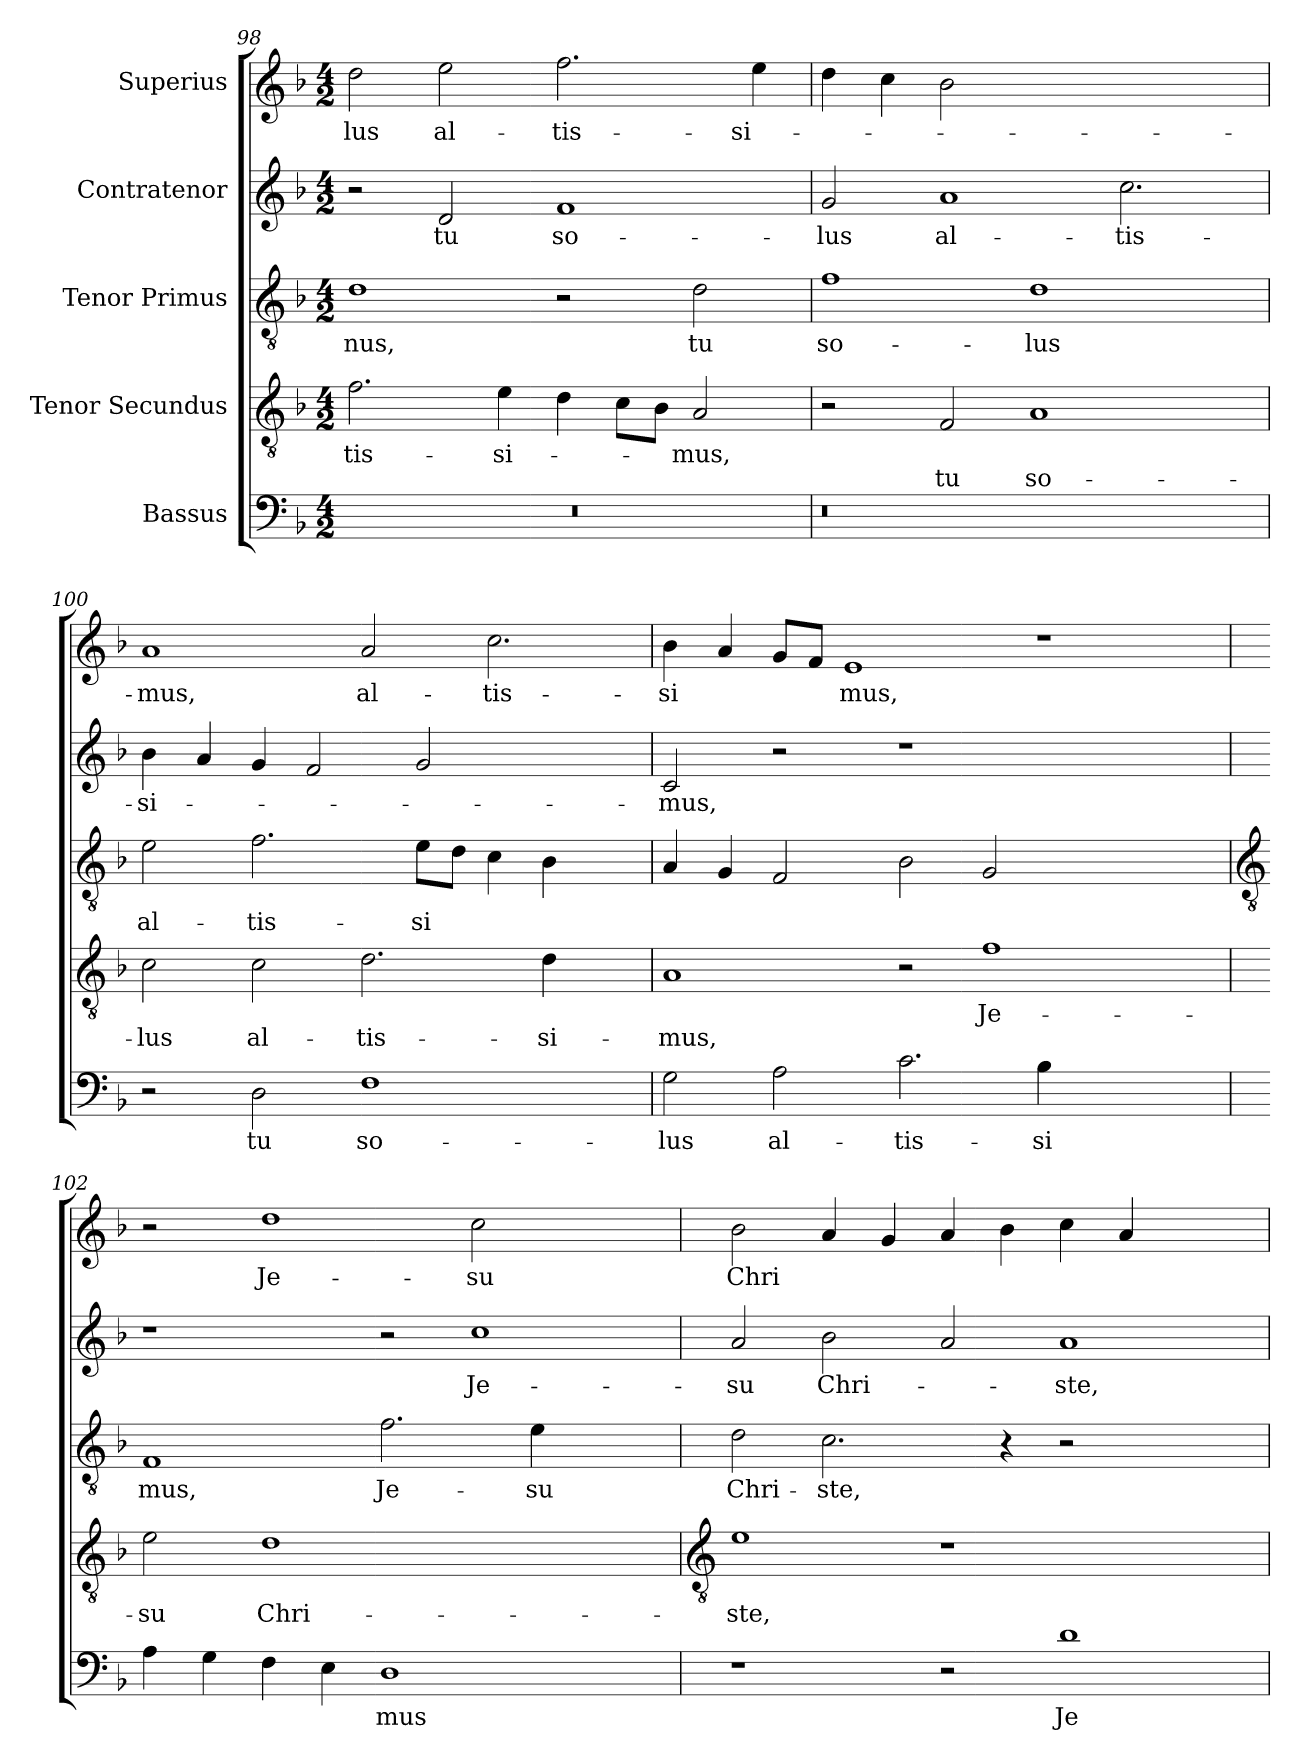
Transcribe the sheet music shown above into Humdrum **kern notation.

**kern	**text	**kern	**text	**text	**kern	**text	**kern	**text	**kern	**text
*part5	*part5	*part4	*part4	*part4	*part3	*part3	*part2	*part2	*part1	*part1
*staff5	*staff5	*staff4	*staff4	*staff4	*staff3	*staff3	*staff2	*staff2	*staff1	*staff1
*I"Bassus	*	*I"Tenor Secundus	*	*	*I"Tenor Primus	*	*I"Contratenor	*	*I"Superius	*
!!LO:LB:g=z
*clefF4	*	*clefGv2	*	*	*clefGv2	*	*clefG2	*	*clefG2	*
*k[b-]	*	*k[b-]	*	*	*k[b-]	*	*k[b-]	*	*k[b-]	*
*F:	*	*F:	*	*	*F:	*	*F:	*	*F:	*
*M4/2	*	*M4/2	*	*	*M4/2	*	*M4/2	*	*M4/2	*
=98A	=98A	=98A	=98A	=98A	=98A	=98A	=98A	=98A	=98A	=98A
!	!	!	!LO:LY:b	!	!	!LO:LY:b	!	!	!	!LO:LY:b
0r	.	2.f	-tis-	.	1d	-nus,	2r	.	2dd	-lus
!	!	!	!	!	!	!	!	!LO:LY:b	!	!LO:LY:b
.	.	.	.	.	.	.	2d	tu	2ee	al-
!	!	!	!LO:LY:b	!	!	!	!	!	!	!
.	.	4e	-si-	.	.	.	.	.	.	.
!	!	!	!	!	!	!	!	!LO:LY:b	!	!LO:LY:b
.	.	4d	.	.	2r	.	1f	so-	2.ff	-tis-
.	.	8cL	.	.	.	.	.	.	.	.
.	.	8B-J	.	.	.	.	.	.	.	.
!	!	!	!LO:LY:b	!	!	!LO:LY:b	!	!	!	!
.	.	2A	-mus,	.	2d	tu	.	.	.	.
!	!	!	!	!	!	!	!	!	!	!LO:LY:b
.	.	.	.	.	.	.	.	.	4ee	-si-
=99A	=99A	=99A	=99A	=99A	=99A	=99A	=99A	=99A	=99A	=99A
!	!	!	!	!	!	!LO:LY:b	!	!LO:LY:b	!	!
0r	.	2r	.	.	1f	so-	2g	-lus	4dd	.
.	.	.	.	.	.	.	.	.	4cc	.
!	!	!	!	!LO:LY:b	!	!	!	!LO:LY:b	!	!
.	.	2F	.	tu	.	.	1a	al-	2b-	.
!	!	!	!	!LO:LY:b	!	!LO:LY:b	!	!	!	!
.	.	1A	.	so-	1d	-lus	.	.	1ryy	.
!	!	!	!	!	!	!	!	!LO:LY:b	!	!
.	.	.	.	.	.	.	2.cc	-tis-	.	.
4ryy	.	4ryy	.	.	4ryy	.	.	.	4ryy	.
!!LO:LB:g=z
=100	=100	=100	=100	=100	=100	=100	=100	=100	=100	=100
!	!	!	!	!LO:LY:b	!	!LO:LY:b	!	!LO:LY:b	!	!LO:LY:b
2r	.	2c	.	-lus	2e	al-	4b-	-si-	1a	-mus,
.	.	.	.	.	.	.	4a	.	.	.
!	!LO:LY:b	!	!	!LO:LY:b	!	!LO:LY:b	!	!	!	!
2D	tu	2c	.	al-	2.f	-tis-	4g	.	.	.
.	.	.	.	.	.	.	2f	.	.	.
!	!LO:LY:b	!	!	!LO:LY:b	!	!	!	!	!	!LO:LY:b
1F	so-	2.d	.	-tis-	.	.	.	.	2a	al-
!	!	!	!	!	!	!LO:LY:b	!	!	!	!
.	.	.	.	.	8eL	-si	2g	.	.	.
.	.	.	.	.	8dJ	.	.	.	.	.
!	!	!	!	!	!	!	!	!	!	!LO:LY:b
.	.	.	.	.	4c	.	.	.	2.cc	-tis-
!	!	!	!	!LO:LY:b	!	!	!	!	!	!
.	.	4d	.	-si-	4B-	.	2ryy	.	.	.
4ryy	.	4ryy	.	.	4ryy	.	.	.	.	.
!!LO:LB:g=z
=101	=101	=101	=101	=101	=101	=101	=101	=101	=101	=101
!	!LO:LY:b	!	!	!LO:LY:b	!	!	!	!LO:LY:b	!	!LO:LY:b
2G	-lus	1A	.	-mus,	4A	.	2c	-mus,	4b-	-si
.	.	.	.	.	4G	.	.	.	4a	.
!	!LO:LY:b	!	!	!	!	!	!	!	!	!
2A	al-	.	.	.	2F	.	2r	.	8gL	.
.	.	.	.	.	.	.	.	.	8fJ	.
!	!	!	!	!	!	!	!	!	!	!LO:LY:b
.	.	.	.	.	.	.	.	.	1e	mus,
!	!LO:LY:b	!	!	!	!	!	!	!	!	!
2.c	-tis-	2r	.	.	2B-	.	1r	.	.	.
!	!	!	!LO:LY:b	!	!	!	!	!	!	!
.	.	1f	Je-	.	2G	.	.	.	.	.
!	!LO:LY:b	!	!	!	!	!	!	!	!	!
4B-	-si	.	.	.	.	.	.	.	1r	.
2.ryy	.	.	.	.	2.ryy	.	2.ryy	.	.	.
.	.	4ryy	.	.	.	.	.	.	.	.
!!LO:LB:g=z
=102	=102	=102	=102	=102	=102	=102	=102	=102	=102	=102
*	*	*	*	*	*clefGv2	*	*	*	*	*
!	!	!	!LO:LY:b	!	!	!LO:LY:b	!	!	!	!
4A	.	2e	-su	.	1F	mus,	1r	.	2r	.
4G	.	.	.	.	.	.	.	.	.	.
!	!	!	!LO:LY:b	!	!	!	!	!	!	!LO:LY:b
4F	.	1d	Chri-	.	.	.	.	.	1dd	Je-
4E	.	.	.	.	.	.	.	.	.	.
!	!LO:LY:b	!	!	!	!	!LO:LY:b	!	!	!	!
1D	mus	.	.	.	2.f	Je-	2r	.	.	.
!	!	!	!	!	!	!	!	!LO:LY:b	!	!LO:LY:b
.	.	1ryy	.	.	.	.	1cc	Je-	2cc	-su
!	!	!	!	!	!	!LO:LY:b	!	!	!	!
.	.	.	.	.	4e	-su	.	.	.	.
2ryy	.	.	.	.	2ryy	.	.	.	2ryy	.
!!LO:LB:g=z
=103	=103	=103	=103	=103	=103	=103	=103	=103	=103	=103
*	*	*clefGv2	*	*	*	*	*	*	*	*
!	!	!	!LO:LY:b	!	!	!LO:LY:b	!	!LO:LY:b	!	!LO:LY:b
1r	.	1e	-ste,	.	2d	Chri-	2a	-su	2b-	Chri
!	!	!	!	!	!	!LO:LY:b	!	!LO:LY:b	!	!
.	.	.	.	.	2.c	-ste,	2b-	Chri-	4a	.
.	.	.	.	.	.	.	.	.	4g	.
2r	.	1r	.	.	.	.	2a	.	4a	.
.	.	.	.	.	4r	.	.	.	4b-	.
!	!LO:LY:b	!	!	!	!	!	!	!LO:LY:b	!	!
1d	Je-	.	.	.	2r	.	1a	-ste,	4cc	.
.	.	.	.	.	.	.	.	.	4a	.
.	.	2ryy	.	.	2ryy	.	.	.	2ryy	.
=	=	=	=	=	=	=	=	=	=	=
*-	*-	*-	*-	*-	*-	*-	*-	*-	*-	*-
